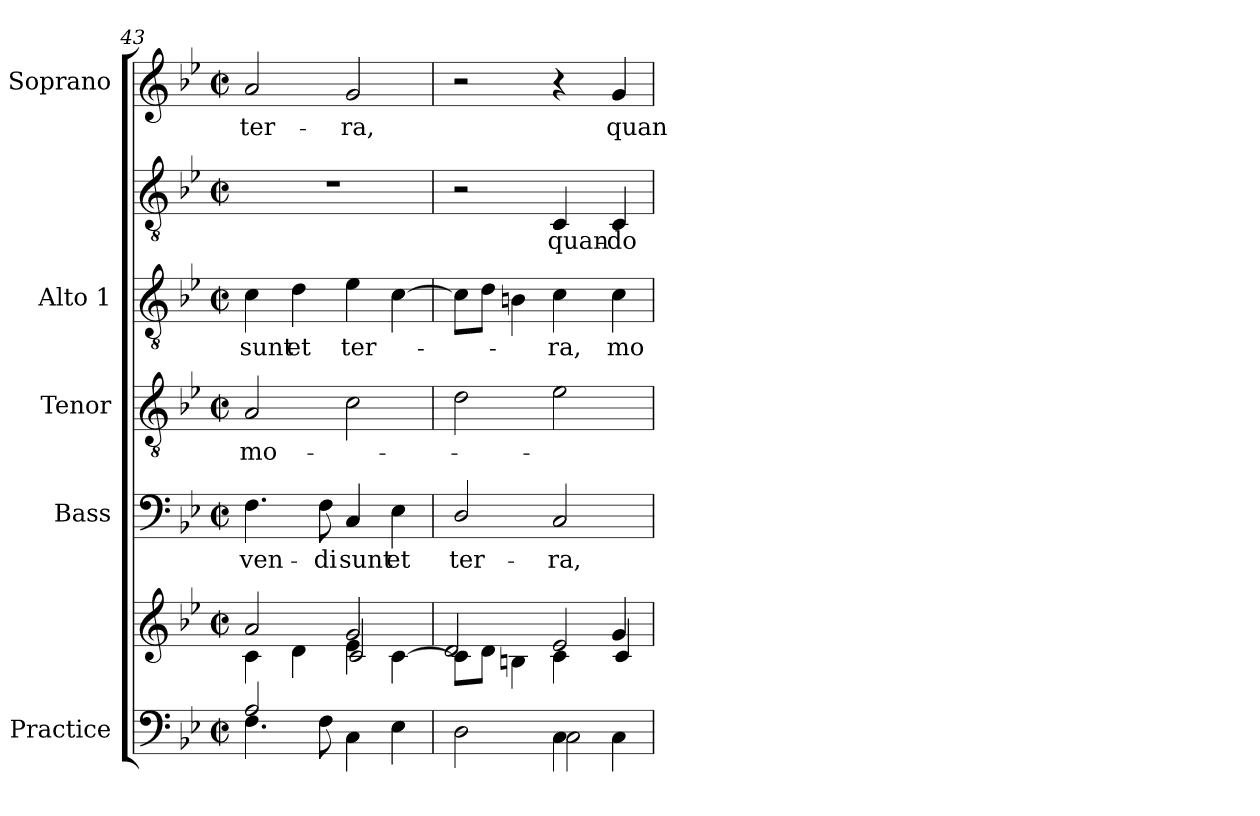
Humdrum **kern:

**kern	**kern	**kern	**text	**kern	**text	**kern	**text	**kern	**text	**kern	**text
*part5	*part5	*part4	*part4	*part3	*part3	*part2	*part2	*part2	*part2	*part1	*part1
*staff7	*staff6	*staff5	*staff5	*staff4	*staff4	*staff3	*staff3	*staff2	*staff2	*staff1	*staff1
*I"Practice	*	*I"Bass	*	*I"Tenor	*	*I"Alto 1	*	*	*	*I"Soprano	*
*	*	*I'B	*	*I'T	*	*I'A	*	*	*	*I'S	*
*clefF4	*clefG2	*clefF4	*	*clefGv2	*	*clefGv2	*	*clefGv2	*	*clefG2	*
*k[b-e-]	*k[b-e-]	*k[b-e-]	*	*k[b-e-]	*	*k[b-e-]	*	*k[b-e-]	*	*k[b-e-]	*
*B-:	*B-:	*B-:	*	*B-:	*	*B-:	*	*B-:	*	*B-:	*
*M2/2	*M2/2	*M2/2	*	*M2/2	*	*M2/2	*	*M2/2	*	*M2/2	*
*met(c|)	*met(c|)	*met(c|)	*	*met(c|)	*	*met(c|)	*	*met(c|)	*	*met(c|)	*
=43	=43	=43	=43	=43	=43	=43	=43	=43	=43	=43	=43
*^	*^	*	*	*	*	*	*	*	*	*	*
*	*	*	*^	*	*	*	*	*	*	*	*	*	*
*	*	*	*	*^	*	*	*	*	*	*	*	*	*	*
!	!	!	!	!	!	!	!LO:LY:b	!	!LO:LY:b	!	!LO:LY:b	!	!	!	!LO:LY:b
2A/	4.F\	2a/	1ryy	4c\	2ryy	4.F	-ven-	2A	mo-	4c	sunt	1r	.	2a	ter-
!	!	!	!	!	!	!	!	!	!	!	!LO:LY:b	!	!	!	!
.	.	.	.	4d\	.	.	.	.	.	4d	et	.	.	.	.
!	!	!	!	!	!	!	!LO:LY:b	!	!	!	!	!	!	!	!
.	8F\	.	.	.	.	8F	-di	.	.	.	.	.	.	.	.
!	!	!	!	!	!	!	!LO:LY:b	!	!	!	!LO:LY:b	!	!	!	!LO:LY:b
2ryy	4C\	2g/	.	4e-\	2c/	4C	sunt	2c	.	4e-	ter-	.	.	2g	-ra,
!	!	!	!	!	!	!	!LO:LY:b	!	!	!	!	!	!	!	!
.	4E-\	.	.	[4c\	.	4E-	et	.	.	[4c	.	.	.	.	.
=44	=44	=44	=44	=44	=44	=44	=44	=44	=44	=44	=44	=44	=44	=44	=44
!	!	!	!	!	!	!	!LO:LY:b	!	!	!	!	!	!	!	!
2ryy	2D\	2ryy	2ryy	8c\L]	2d/	2D/	ter-	2d	.	8cL]	.	2r	.	2r	.
.	.	.	.	8d\J	.	.	.	.	.	8dJ	.	.	.	.	.
.	.	.	.	4Bn\	.	.	.	.	.	4Bn	.	.	.	.	.
!	!	!	!	!	!	!	!LO:LY:b	!	!	!	!LO:LY:b	!	!LO:LY:b	!	!
4C\	2C\	4ryy	2ryy	4c\	2e-/	2C	-ra,	2e-	.	4c	ra,	4C	quan-	4r	.
!	!	!	!	!	!	!	!	!	!	!	!LO:LY:b	!	!LO:LY:b	!	!LO:LY:b
4C\	.	4g/	.	4c/	.	.	.	.	.	4c	mo-	4C	-do	4g	quan-
*v	*v	*	*	*	*	*	*	*	*	*	*	*	*	*	*
*	*v	*v	*v	*v	*	*	*	*	*	*	*	*	*	*
=	=	=	=	=	=	=	=	=	=	=	=
*-	*-	*-	*-	*-	*-	*-	*-	*-	*-	*-	*-
